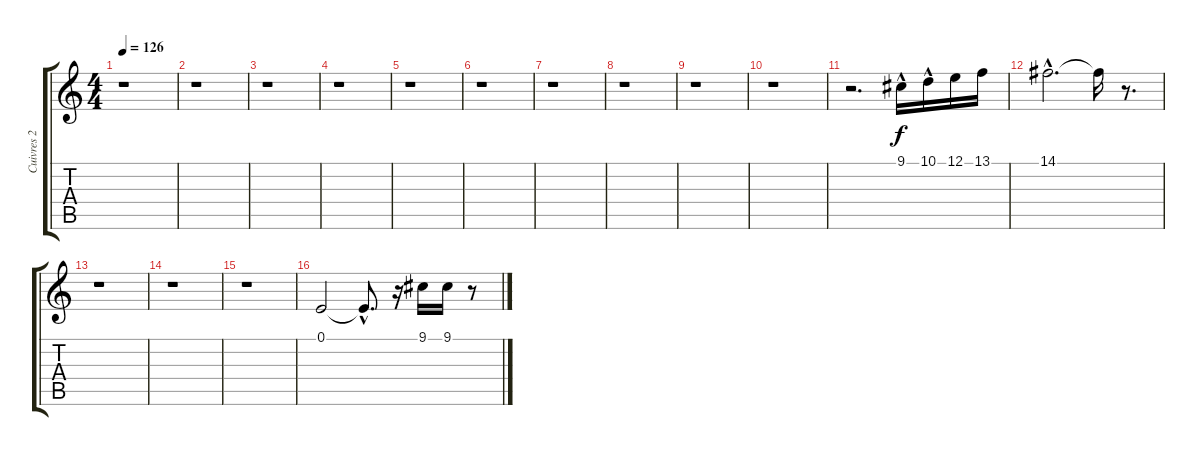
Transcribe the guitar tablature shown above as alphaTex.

\track ("Cuivres 2" "Cuivres 2") {instrument trumpet}
\staff {score tabs}
\tuning (E4 B3 G3 D3 A2 E2) {hide}
\ts (4 4)
\tempo 126
\clef g2
\ks c
r.1{dy f} |
r.1 |
r.1 |
r.1 |
r.1 |
r.1 |
r.1 |
r.1 |
r.1 |
r.1 |
r.2{d} 9.1{hac}.16 10.1{hac}.16 12.1.16 13.1.16 |
14.1{hac}.2{d volume 4} 14.1{t}.16 r.8{d} |
r.1 |
r.1 |
r.1 |
0.1.2{volume 4} 0.1{hac t}.8{d} r.16 9.1.16{volume 11} 9.1.16 r.8
